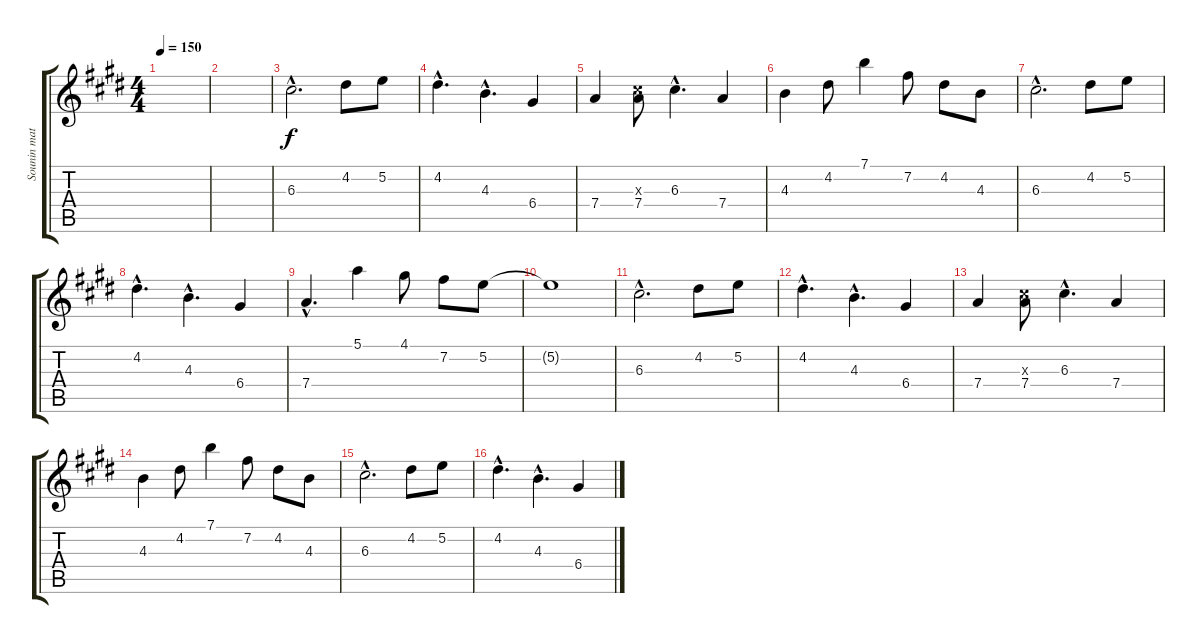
\track ("Sounin matsou(2)" "Sounin mat") {instrument overdrivenguitar}
\staff {score tabs}
\tuning (E4 B3 G3 D3 A2 E2) {hide}
\ts (4 4)
\tempo 150
\clef g2
\ks c#minor
|
|
6.3{hac}.2{d} 4.2.8 5.2.8 |
4.2{hac}.4{d} 4.3{hac}.4{d} 6.4.4 |
7.4.4 (6.3{x} 7.4).8 6.3{hac}.4{d} 7.4.4 |
4.3.4 4.2.8 7.1.4 7.2.8 4.2.8 4.3.8 |
6.3{hac}.2{d} 4.2.8 5.2.8 |
4.2{hac}.4{d} 4.3{hac}.4{d} 6.4.4 |
7.4{hac}.4{d} 5.1.4 4.1.8 7.2.8 5.2.8 |
5.2{t}.1 |
6.3{hac}.2{d} 4.2.8 5.2.8 |
4.2{hac}.4{d} 4.3{hac}.4{d} 6.4.4 |
7.4.4 (6.3{x} 7.4).8 6.3{hac}.4{d} 7.4.4 |
4.3.4 4.2.8 7.1.4 7.2.8 4.2.8 4.3.8 |
6.3{hac}.2{d} 4.2.8 5.2.8 |
4.2{hac}.4{d} 4.3{hac}.4{d} 6.4.4
